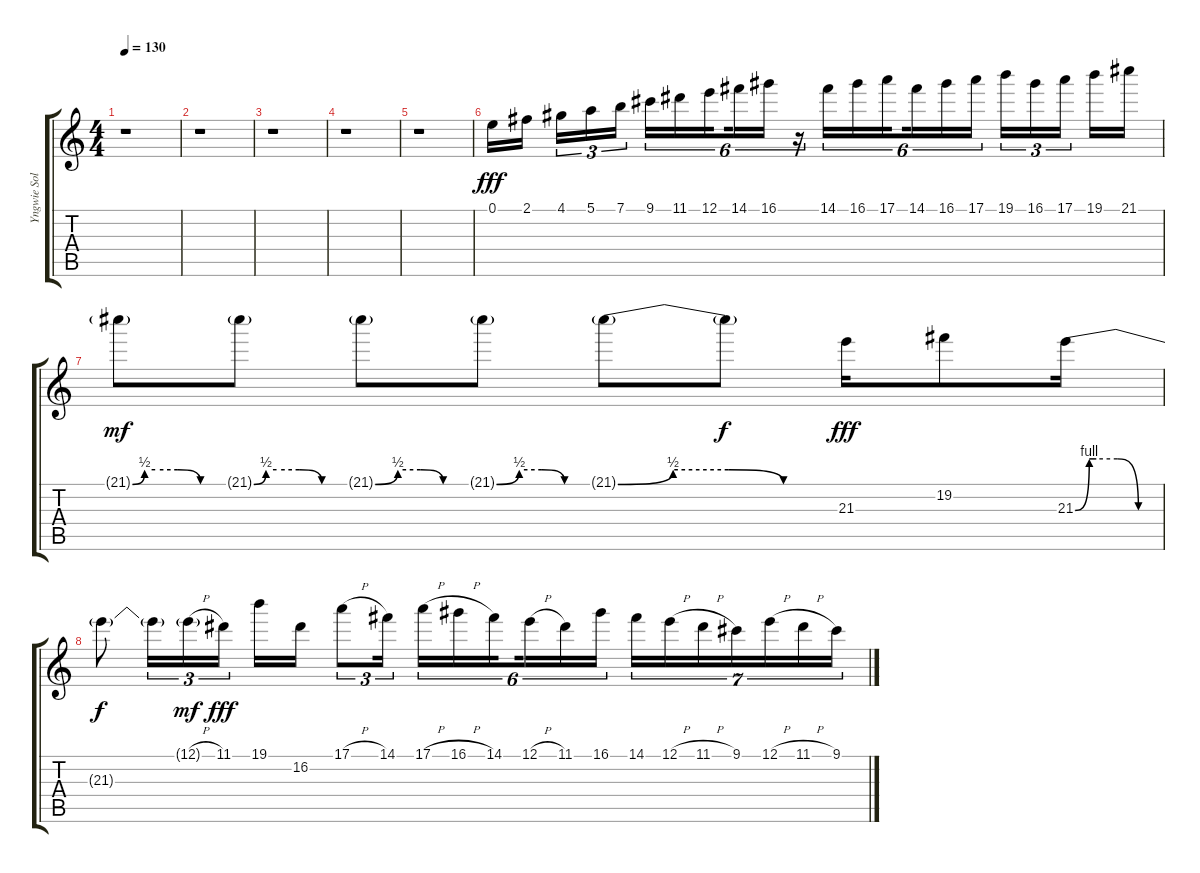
\track ("Yngwie Solo" "Yngwie Sol") {instrument overdrivenguitar}
\staff {score tabs}
\tuning (E4 B3 G3 D3 A2 E2) {hide}
\ts (4 4)
\tempo 130
\clef g2
\ks c
r.1{dy mf} |
r.1 |
r.1 |
r.1 |
r.1 |
0.1.16{dy fff} 2.1.16{beam splitsecondary} 4.1.16{tu (3 2)} 5.1.16{tu (3 2)} 7.1.16{tu (3 2)} 9.1.16{tu (6 4)} 11.1.16{tu (6 4)} 12.1.16{tu (6 4) beam splitsecondary} 14.1.16{tu (6 4)} 16.1.16{tu (6 4)} r.16{tu (6 4)} 14.1.16{tu (6 4)} 16.1.16{tu (6 4)} 17.1.16{tu (6 4) beam splitsecondary} 14.1.16{tu (6 4)} 16.1.16{tu (6 4)} 17.1.16{tu (6 4)} 19.1.16{tu (3 2)} 16.1.16{tu (3 2)} 17.1.16{tu (3 2) beam splitsecondary} 19.1.16 21.1.16 |
21.1{be (custom 0 0 8 2 15 2 30 2 45 0 60 0) g}.8{dy mf} 21.1{be (custom 0 0 8 2 15 2 30 2 45 0 60 0) g}.8 21.1{be (custom 0 0 15 2 30 2 45 0 60 0) g}.8 21.1{be (custom 0 0 15 2 30 2 45 0 60 0) g}.8 21.1{be (custom 0 0 15 2 30 2 45 0 60 0) g}.8 21.1{t}.8{dy f} 21.3.16{dy fff} 19.2.8 21.3{be (custom 0 0 10 4 15 4 30 4 45 0 60 0)}.16 |
21.3{t}.8{dy f} 21.3{t}.16{tu (3 2)} 12.1{h g}.16{tu (3 2) dy mf} 11.1.16{tu (3 2) dy fff} 19.1.16 16.2.16 17.1{h}.8{tu (3 2)} 14.1.16{tu (3 2)} 17.1{h}.16{tu (6 4)} 16.1{h}.16{tu (6 4)} 14.1.16{tu (6 4) beam splitsecondary} 12.1{h}.16{tu (6 4)} 11.1.16{tu (6 4)} 16.1.16{tu (6 4)} 14.1.16{tu (7 4)} 12.1{h}.16{tu (7 4)} 11.1{h}.16{tu (7 4)} 9.1.16{tu (7 4)} 12.1{h}.16{tu (7 4)} 11.1{h}.16{tu (7 4)} 9.1.16{tu (7 4)}
